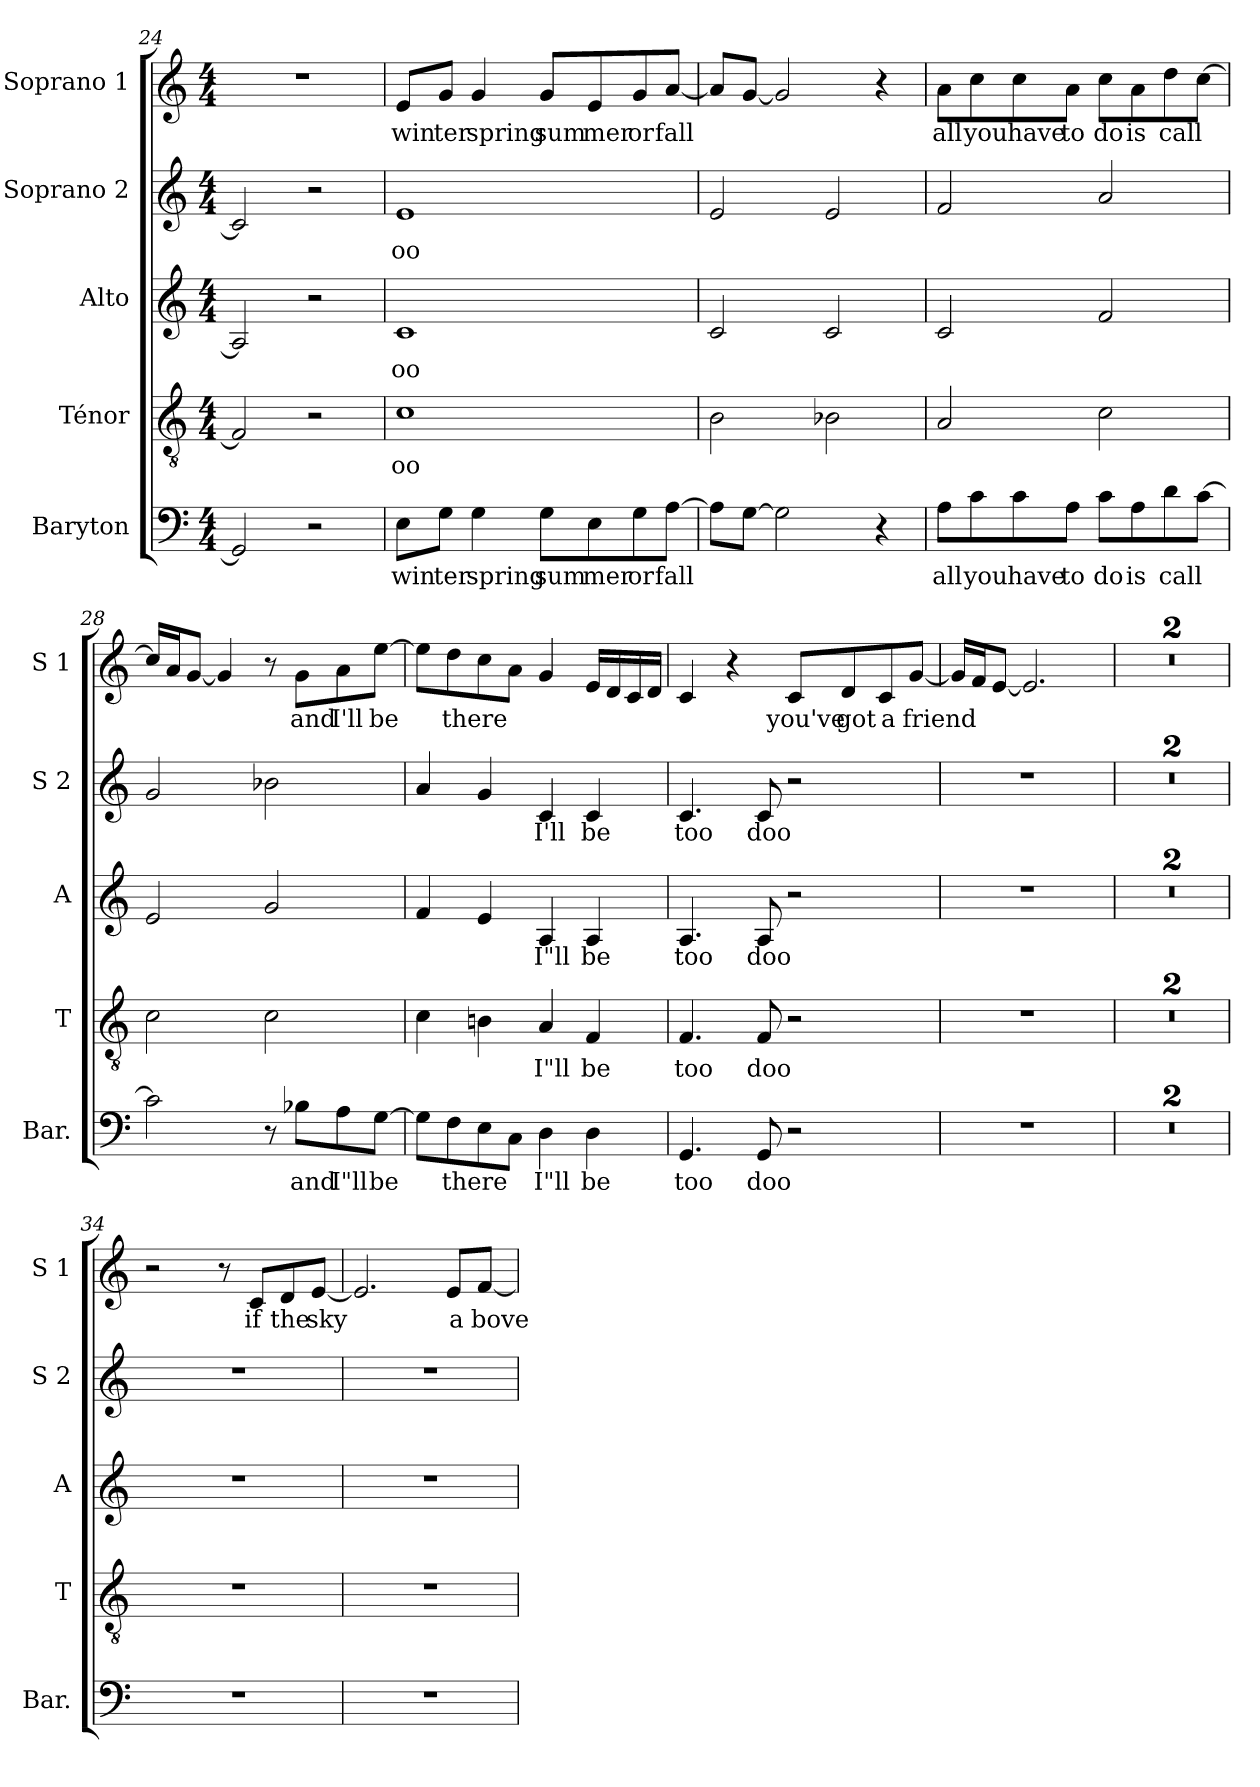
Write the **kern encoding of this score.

**kern	**text	**kern	**text	**kern	**text	**kern	**text	**kern	**text
*part5	*part5	*part4	*part4	*part3	*part3	*part2	*part2	*part1	*part1
*staff5	*staff5	*staff4	*staff4	*staff3	*staff3	*staff2	*staff2	*staff1	*staff1
*I"Baryton	*	*I"Ténor	*	*I"Alto	*	*I"Soprano 2	*	*I"Soprano 1	*
*I'Bar.	*	*I'T	*	*I'A	*	*I'S 2	*	*I'S 1	*
!!LO:PB:g=z
*clefF4	*	*clefGv2	*	*clefG2	*	*clefG2	*	*clefG2	*
*k[]	*	*k[]	*	*k[]	*	*k[]	*	*k[]	*
*C:	*	*C:	*	*C:	*	*C:	*	*C:	*
*M4/4	*	*M4/4	*	*M4/4	*	*M4/4	*	*M4/4	*
=24	=24	=24	=24	=24	=24	=24	=24	=24	=24
2GG/]	.	2F/]	.	2A/]	.	2c/]	.	1r	.
2r	.	2r	.	2r	.	2r	.	.	.
=25	=25	=25	=25	=25	=25	=25	=25	=25	=25
!	!LO:LY:b	!	!LO:LY:b	!	!LO:LY:b	!	!LO:LY:b	!	!LO:LY:b
8E\L	win	1c	oo	1c	oo	1e	oo	8e/L	win
!	!LO:LY:b	!	!	!	!	!	!	!	!LO:LY:b
8G\J	ter	.	.	.	.	.	.	8g/J	ter
!	!LO:LY:b	!	!	!	!	!	!	!	!LO:LY:b
4G\	spring	.	.	.	.	.	.	4g/	spring
!	!LO:LY:b	!	!	!	!	!	!	!	!LO:LY:b
8G\L	sum	.	.	.	.	.	.	8g/L	sum
!	!LO:LY:b	!	!	!	!	!	!	!	!LO:LY:b
8E\	mer	.	.	.	.	.	.	8e/	mer
!	!LO:LY:b	!	!	!	!	!	!	!	!LO:LY:b
8G\	or	.	.	.	.	.	.	8g/	or
!	!LO:LY:b	!	!	!	!	!	!	!	!LO:LY:b
[8A\J	fall	.	.	.	.	.	.	[8a/J	fall
=26	=26	=26	=26	=26	=26	=26	=26	=26	=26
8A\L]	.	2B\	.	2c/	.	2e/	.	8a/L]	.
[8G\J	.	.	.	.	.	.	.	[8g/J	.
2G\]	.	.	.	.	.	.	.	2g/]	.
.	.	2B-X\	.	2c/	.	2e/	.	.	.
4r	.	.	.	.	.	.	.	4r	.
=27	=27	=27	=27	=27	=27	=27	=27	=27	=27
!	!LO:LY:b	!	!	!	!	!	!	!	!LO:LY:b
8A\L	all	2A/	.	2c/	.	2f/	.	8a\L	all
!	!LO:LY:b	!	!	!	!	!	!	!	!LO:LY:b
8c\	you	.	.	.	.	.	.	8cc\	you
!	!LO:LY:b	!	!	!	!	!	!	!	!LO:LY:b
8c\	have	.	.	.	.	.	.	8cc\	have
!	!LO:LY:b	!	!	!	!	!	!	!	!LO:LY:b
8A\J	to	.	.	.	.	.	.	8a\J	to
!	!LO:LY:b	!	!	!	!	!	!	!	!LO:LY:b
8c\L	do	2c\	.	2f/	.	2a/	.	8cc\L	do
!	!LO:LY:b	!	!	!	!	!	!	!	!LO:LY:b
8A\	is	.	.	.	.	.	.	8a\	is
!	!LO:LY:b	!	!	!	!	!	!	!	!LO:LY:b
8d\	call	.	.	.	.	.	.	8dd\	call
[8c\J	.	.	.	.	.	.	.	[8cc\J	.
!!LO:LB:g=z
=28	=28	=28	=28	=28	=28	=28	=28	=28	=28
2c\]	.	2c\	.	2e/	.	2g/	.	16cc/LL]	.
.	.	.	.	.	.	.	.	16a/J	.
.	.	.	.	.	.	.	.	[8g/J	.
.	.	.	.	.	.	.	.	4g/]	.
8r	.	2c\	.	2g/	.	2b-X\	.	8r	.
!	!LO:LY:b	!	!	!	!	!	!	!	!LO:LY:b
8B-X\L	and	.	.	.	.	.	.	8g\L	and
!	!LO:LY:b	!	!	!	!	!	!	!	!LO:LY:b
8A\	I"ll	.	.	.	.	.	.	8a\	I'll
!	!LO:LY:b	!	!	!	!	!	!	!	!LO:LY:b
[8G\J	be	.	.	.	.	.	.	[8ee\J	be
=29	=29	=29	=29	=29	=29	=29	=29	=29	=29
8G\L]	.	4c\	.	4f/	.	4a/	.	8ee\L]	.
!	!LO:LY:b	!	!	!	!	!	!	!	!LO:LY:b
8F\	there	.	.	.	.	.	.	8dd\	there
8E\	.	4Bni\	.	4e/	.	4g/	.	8cc\	.
8C\J	.	.	.	.	.	.	.	8a\J	.
!	!LO:LY:b	!	!LO:LY:b	!	!LO:LY:b	!	!LO:LY:b	!	!
4D\	I"ll	4A/	I"ll	4A/	I"ll	4c/	I'll	4g/	.
!	!LO:LY:b	!	!LO:LY:b	!	!LO:LY:b	!	!LO:LY:b	!	!
4D\	be	4F/	be	4A/	be	4c/	be	16e/LL	.
.	.	.	.	.	.	.	.	16d/	.
.	.	.	.	.	.	.	.	16c/	.
.	.	.	.	.	.	.	.	16d/JJ	.
=30	=30	=30	=30	=30	=30	=30	=30	=30	=30
!	!LO:LY:b	!	!LO:LY:b	!	!LO:LY:b	!	!LO:LY:b	!	!
4.GG/	too	4.F/	too	4.A/	too	4.c/	too	4c/	.
.	.	.	.	.	.	.	.	4r	.
!	!LO:LY:b	!	!LO:LY:b	!	!LO:LY:b	!	!LO:LY:b	!	!
8GG/	doo	8F/	doo	8A/	doo	8c/	doo	.	.
!	!	!	!	!	!	!	!	!	!LO:LY:b
2r	.	2r	.	2r	.	2r	.	8c/L	you've
!	!	!	!	!	!	!	!	!	!LO:LY:b
.	.	.	.	.	.	.	.	8d/	got
!	!	!	!	!	!	!	!	!	!LO:LY:b
.	.	.	.	.	.	.	.	8c/	a
!	!	!	!	!	!	!	!	!	!LO:LY:b
.	.	.	.	.	.	.	.	[8g/J	friend
=31	=31	=31	=31	=31	=31	=31	=31	=31	=31
1r	.	1r	.	1r	.	1r	.	16g/LL]	.
.	.	.	.	.	.	.	.	16f/J	.
.	.	.	.	.	.	.	.	[8e/J	.
.	.	.	.	.	.	.	.	2.e/]	.
!!LO:LB:g=z
=32	=32	=32	=32	=32	=32	=32	=32	=32	=32
1r	.	1r	.	1r	.	1r	.	1r	.
=33	=33	=33	=33	=33	=33	=33	=33	=33	=33
1r	.	1r	.	1r	.	1r	.	1r	.
=34	=34	=34	=34	=34	=34	=34	=34	=34	=34
1r	.	1r	.	1r	.	1r	.	2r	.
.	.	.	.	.	.	.	.	8r	.
!	!	!	!	!	!	!	!	!	!LO:LY:b
.	.	.	.	.	.	.	.	8c/L	if
!	!	!	!	!	!	!	!	!	!LO:LY:b
.	.	.	.	.	.	.	.	8d/	the
!	!	!	!	!	!	!	!	!	!LO:LY:b
.	.	.	.	.	.	.	.	[8e/J	sky
=35	=35	=35	=35	=35	=35	=35	=35	=35	=35
1r	.	1r	.	1r	.	1r	.	2.e/]	.
!	!	!	!	!	!	!	!	!	!LO:LY:b
.	.	.	.	.	.	.	.	8e/L	a
!	!	!	!	!	!	!	!	!	!LO:LY:b
.	.	.	.	.	.	.	.	[8f/J	bove
=	=	=	=	=	=	=	=	=	=
*-	*-	*-	*-	*-	*-	*-	*-	*-	*-
